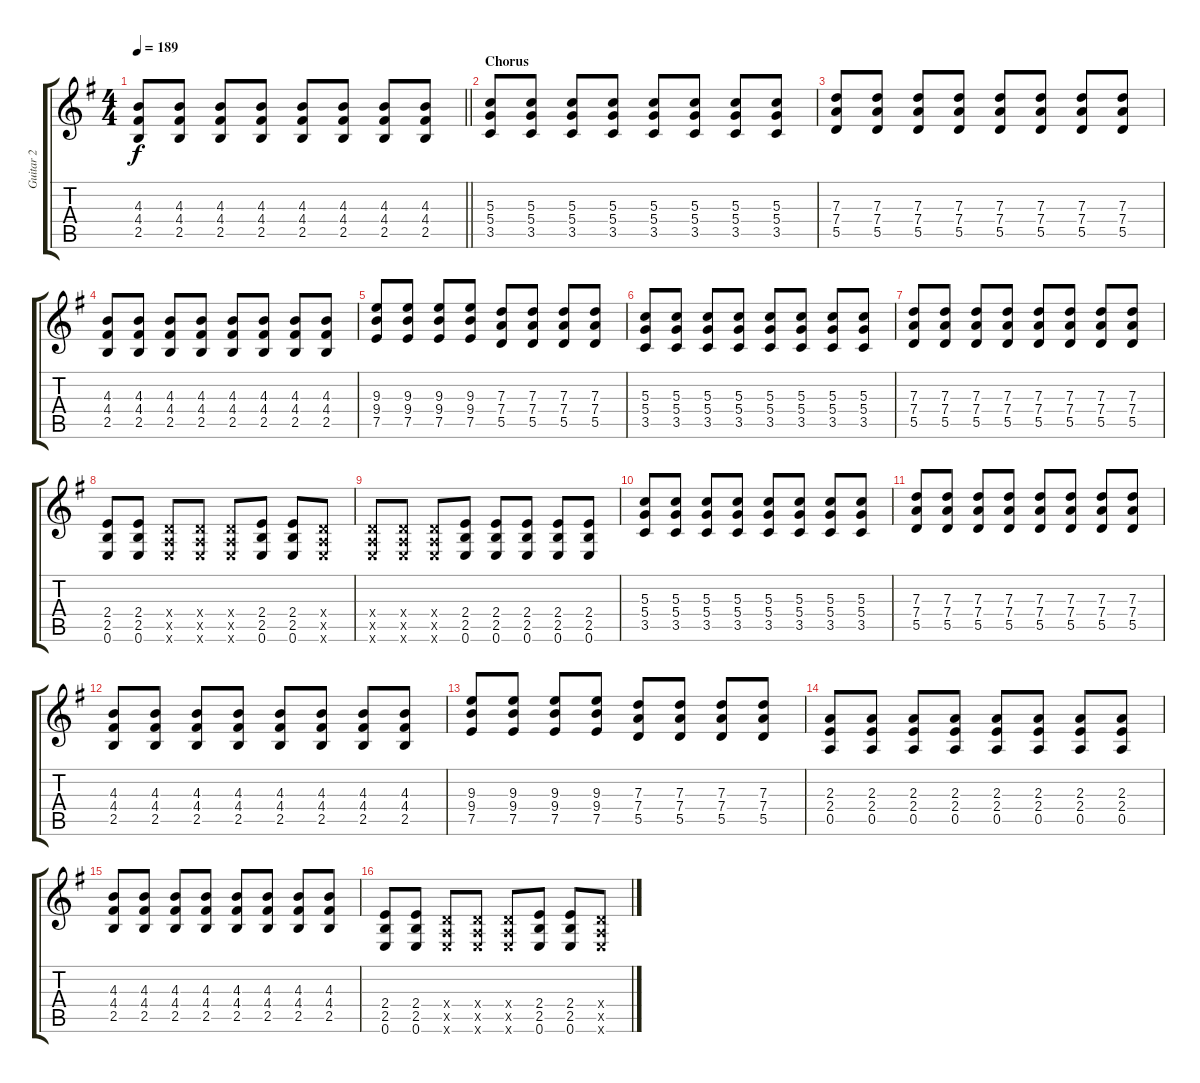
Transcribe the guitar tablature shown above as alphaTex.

\track ("Guitar 2" "Guitar 2") {instrument distortionguitar}
\staff {score tabs}
\tuning (E4 B3 G3 D3 A2 E2) {hide}
\ts (4 4)
\tempo 189
\clef g2
\barLineRight lightlight
\ks g
(4.3 4.4 2.5).8{dy f} (4.3 4.4 2.5).8 (4.3 4.4 2.5).8 (4.3 4.4 2.5).8 (4.3 4.4 2.5).8 (4.3 4.4 2.5).8 (4.3 4.4 2.5).8 (4.3 4.4 2.5).8 |
\section ("" "Chorus")
(5.3 5.4 3.5).8{volume 16 balance 16} (5.3 5.4 3.5).8 (5.3 5.4 3.5).8 (5.3 5.4 3.5).8 (5.3 5.4 3.5).8 (5.3 5.4 3.5).8 (5.3 5.4 3.5).8 (5.3 5.4 3.5).8 |
(7.3 7.4 5.5).8 (7.3 7.4 5.5).8 (7.3 7.4 5.5).8 (7.3 7.4 5.5).8 (7.3 7.4 5.5).8 (7.3 7.4 5.5).8 (7.3 7.4 5.5).8 (7.3 7.4 5.5).8 |
(4.3 4.4 2.5).8 (4.3 4.4 2.5).8 (4.3 4.4 2.5).8 (4.3 4.4 2.5).8 (4.3 4.4 2.5).8 (4.3 4.4 2.5).8 (4.3 4.4 2.5).8 (4.3 4.4 2.5).8 |
(9.3 9.4 7.5).8 (9.3 9.4 7.5).8 (9.3 9.4 7.5).8 (9.3 9.4 7.5).8 (7.3 7.4 5.5).8 (7.3 7.4 5.5).8 (7.3 7.4 5.5).8 (7.3 7.4 5.5).8 |
(5.3 5.4 3.5).8 (5.3 5.4 3.5).8 (5.3 5.4 3.5).8 (5.3 5.4 3.5).8 (5.3 5.4 3.5).8 (5.3 5.4 3.5).8 (5.3 5.4 3.5).8 (5.3 5.4 3.5).8 |
(7.3 7.4 5.5).8 (7.3 7.4 5.5).8 (7.3 7.4 5.5).8 (7.3 7.4 5.5).8 (7.3 7.4 5.5).8 (7.3 7.4 5.5).8 (7.3 7.4 5.5).8 (7.3 7.4 5.5).8 |
(2.4 2.5 0.6).8 (2.4 2.5 0.6).8 (0.4{x} 0.5{x} 0.6{x}).8 (0.4{x} 0.5{x} 0.6{x}).8 (0.4{x} 0.5{x} 0.6{x}).8 (2.4 2.5 0.6).8 (2.4 2.5 0.6).8 (0.4{x} 0.5{x} 0.6{x}).8 |
(0.4{x} 0.5{x} 0.6{x}).8 (0.4{x} 0.5{x} 0.6{x}).8 (0.4{x} 0.5{x} 0.6{x}).8 (2.4 2.5 0.6).8 (2.4 2.5 0.6).8 (2.4 2.5 0.6).8 (2.4 2.5 0.6).8 (2.4 2.5 0.6).8 |
(5.3 5.4 3.5).8 (5.3 5.4 3.5).8 (5.3 5.4 3.5).8 (5.3 5.4 3.5).8 (5.3 5.4 3.5).8 (5.3 5.4 3.5).8 (5.3 5.4 3.5).8 (5.3 5.4 3.5).8 |
(7.3 7.4 5.5).8 (7.3 7.4 5.5).8 (7.3 7.4 5.5).8 (7.3 7.4 5.5).8 (7.3 7.4 5.5).8 (7.3 7.4 5.5).8 (7.3 7.4 5.5).8 (7.3 7.4 5.5).8 |
(4.3 4.4 2.5).8 (4.3 4.4 2.5).8 (4.3 4.4 2.5).8 (4.3 4.4 2.5).8 (4.3 4.4 2.5).8 (4.3 4.4 2.5).8 (4.3 4.4 2.5).8 (4.3 4.4 2.5).8 |
(9.3 9.4 7.5).8 (9.3 9.4 7.5).8 (9.3 9.4 7.5).8 (9.3 9.4 7.5).8 (7.3 7.4 5.5).8 (7.3 7.4 5.5).8 (7.3 7.4 5.5).8 (7.3 7.4 5.5).8 |
(2.3 2.4 0.5).8 (2.3 2.4 0.5).8 (2.3 2.4 0.5).8 (2.3 2.4 0.5).8 (2.3 2.4 0.5).8 (2.3 2.4 0.5).8 (2.3 2.4 0.5).8 (2.3 2.4 0.5).8 |
(4.3 4.4 2.5).8 (4.3 4.4 2.5).8 (4.3 4.4 2.5).8 (4.3 4.4 2.5).8 (4.3 4.4 2.5).8 (4.3 4.4 2.5).8 (4.3 4.4 2.5).8 (4.3 4.4 2.5).8 |
(2.4 2.5 0.6).8 (2.4 2.5 0.6).8 (0.4{x} 0.5{x} 0.6{x}).8 (0.4{x} 0.5{x} 0.6{x}).8 (0.4{x} 0.5{x} 0.6{x}).8 (2.4 2.5 0.6).8 (2.4 2.5 0.6).8 (0.4{x} 0.5{x} 0.6{x}).8
